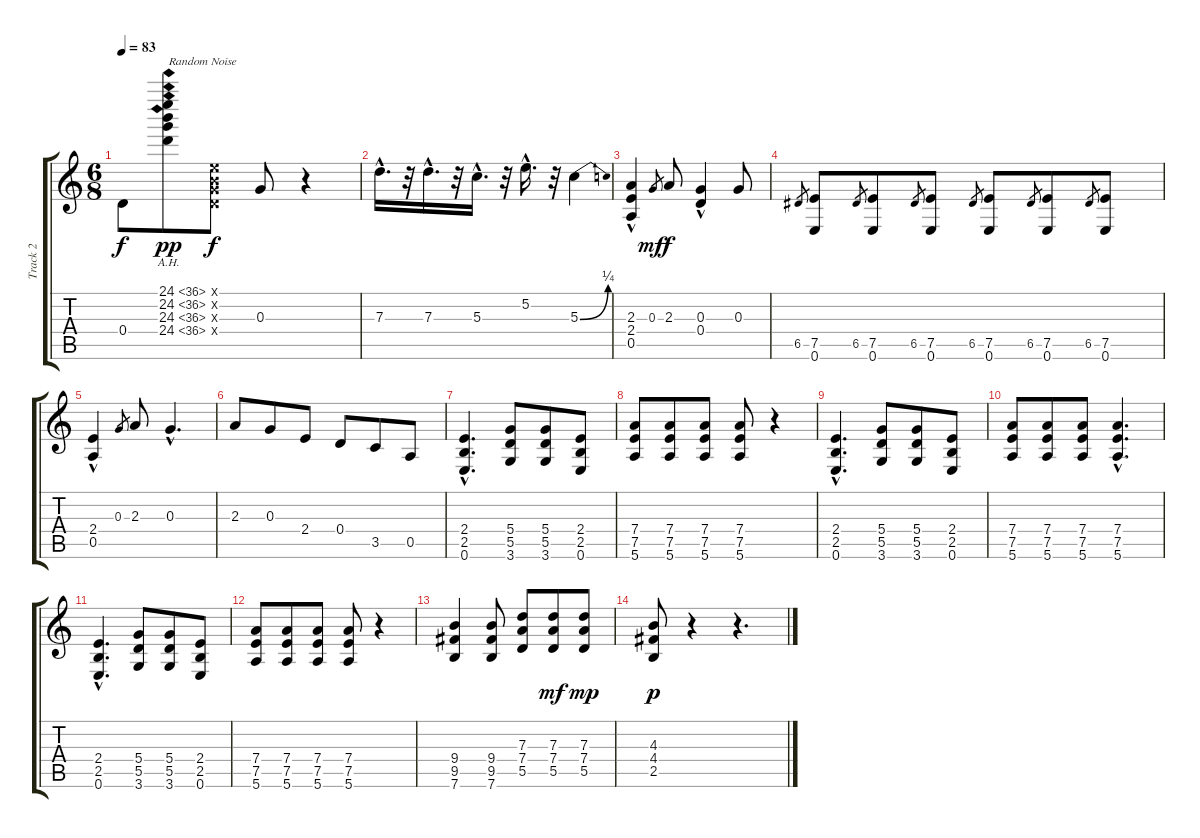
\track ("Track 2" "Track 2") {instrument distortionguitar}
\staff {score tabs}
\tuning (E4 B3 G3 D3 A2 E2) {hide}
\ts (6 8)
\tempo 83
\clef g2
\ks c
0.4.8{dy f} (24.1{ah 12} 24.2{ah 12} 24.3{ah 12} 24.4{ah 12}).8{txt "Random Noise" dy pp} (0.1{x} 0.2{x} 0.3{x} 0.4{x}).8{dy f} 0.3.8 r.4 |
7.3{hac}.16{d} r.32 7.3{hac}.16{d} r.32 5.3{hac}.16{d} r.32 5.2{hac}.16{d} r.32 5.3{be (bend 0 0 60 1)}.4 |
(2.3 2.4{hac} 0.5{hac}).4 0.3.8{gr dy mf} 2.3.8{dy f} (0.3 0.4{hac}).4 0.3.8 |
6.5.8{gr} (7.5 0.6).8 6.5.8{gr} (7.5 0.6).8 6.5.8{gr} (7.5 0.6).8 6.5.8{gr} (7.5 0.6).8 6.5.8{gr} (7.5 0.6).8 6.5.8{gr} (7.5 0.6).8 |
(2.4 0.5{hac}).4 0.3.8{gr} 2.3.8 0.3{hac}.4{d} |
2.3.8 0.3.8 2.4.8 0.4.8 3.5.8 0.5.8 |
(2.4{hac} 2.5{hac} 0.6{hac}).4{d} (5.4 5.5 3.6).8 (5.4 5.5 3.6).8 (2.4 2.5 0.6).8 |
(7.4 7.5 5.6).8 (7.4 7.5 5.6).8 (7.4 7.5 5.6).8 (7.4 7.5 5.6).8 r.4 |
(2.4{hac} 2.5{hac} 0.6{hac}).4{d} (5.4 5.5 3.6).8 (5.4 5.5 3.6).8 (2.4 2.5 0.6).8 |
(7.4 7.5 5.6).8 (7.4 7.5 5.6).8 (7.4 7.5 5.6).8 (7.4{hac} 7.5{hac} 5.6{hac}).4{d} |
(2.4{hac} 2.5{hac} 0.6{hac}).4{d} (5.4 5.5 3.6).8 (5.4 5.5 3.6).8 (2.4 2.5 0.6).8 |
(7.4 7.5 5.6).8 (7.4 7.5 5.6).8 (7.4 7.5 5.6).8 (7.4 7.5 5.6).8 r.4 |
(9.4 9.5 7.6).4 (9.4 9.5 7.6).8 (7.3 7.4 5.5).8 (7.3 7.4 5.5).8{dy mf} (7.3 7.4 5.5).8{dy mp} |
(4.3 4.4 2.5).8{dy p} r.4 r.4{d}
